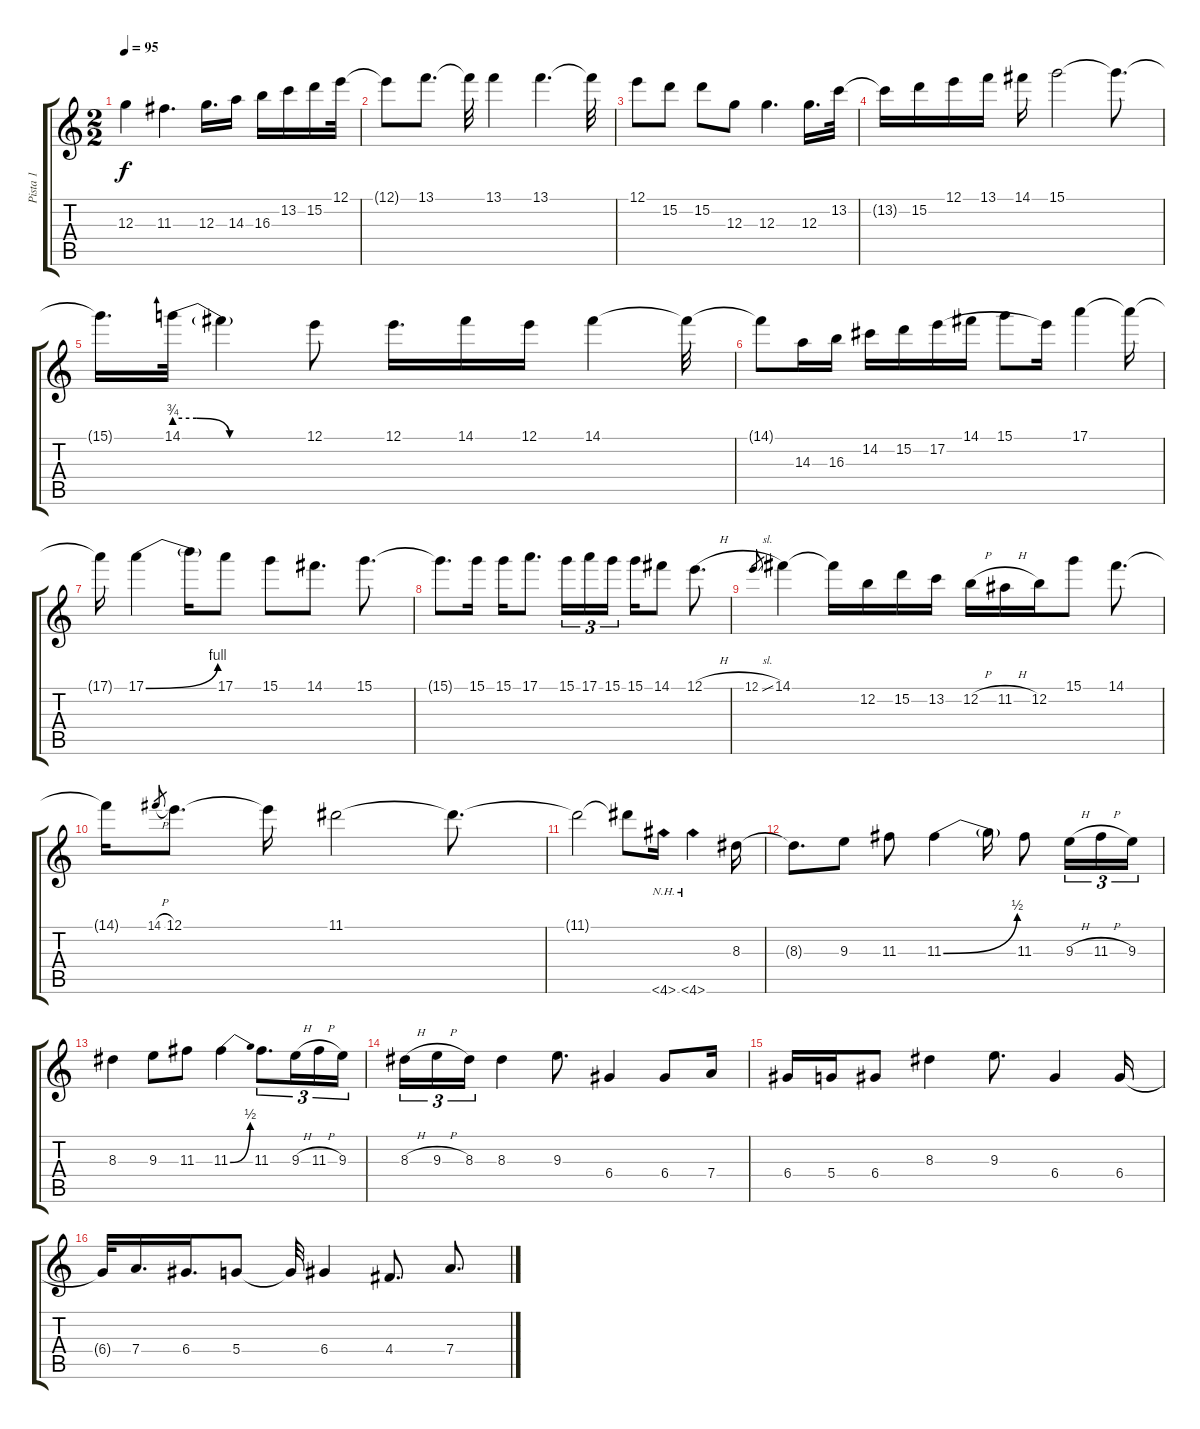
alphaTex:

\track ("Pista 1" "Pista 1") {instrument overdrivenguitar}
\staff {score tabs}
\tuning (E4 B3 G3 D3 A2 E2) {hide}
\ts (2 2)
\tempo 95
\clef g2
\ks c
12.3.4{dy f} 11.3.4{d} 12.3.16{d} 14.3.16 16.3.16 13.2.16 15.2.16 12.1.32 |
12.1{t}.8 13.1.8{d} 13.1{t}.32 13.1.4 13.1.4{d} 13.1{t}.32 |
12.1.8 15.2.8 15.2.8 12.3.8 12.3.4{d} 12.3.16{d} 13.2.32 |
13.2{t}.16 15.2.16 12.1.16 13.1.16 14.1.16 15.1.2 15.1{t}.8{d} |
15.1{t}.16{d} 14.1{be (custom 0 3 10 3 25 0 60 0)}.32 14.1{t}.4 12.1.8 12.1.16{d} 14.1.16 12.1.16 14.1.4 14.1{t}.32 |
14.1{t}.8 14.3.16 16.3.16 14.2.16 15.2.16 17.2.16 14.1.16 15.1.8 17.2{t}.16 17.1.4 17.1{t}.16 |
17.1{t}.16 17.1{be (bend 0 0 60 4)}.4 17.1{t}.16 17.1.8 15.1.8 14.1.8{d} 15.1.8{d} |
15.1{t}.8{d} 15.1.16 15.1.16 17.1.8{d} 15.1.16{tu (3 2)} 17.1.16{tu (3 2)} 15.1.16{tu (3 2) beam splitsecondary} 15.1.16 14.1.8 12.1{h}.8{d} |
12.1{sl}.8{gr} 14.1.4 14.1{t}.16 12.2.16 15.2.16 13.2.16 12.2{h}.16 11.2{h}.16 12.2.16 15.1.8 14.1.8{d} |
14.1{t}.16 14.1{h}.8{gr} 12.1.8{d} 12.1{t}.16 11.1.2 11.1{t}.8{d} |
11.1{t}.2 11.1{t}.8 4.6{nh}.16 4.6{nh}.4 8.3.16 |
8.3{t}.8{d} 9.3.8 11.3.8 11.3{be (bend 0 0 60 2)}.4 11.3{t}.16 11.3.8 9.3{h}.16{tu (3 2)} 11.3{h}.16{tu (3 2)} 9.3.16{tu (3 2)} |
8.3.4 9.3.8 11.3.8 11.3{be (bend 0 0 60 2)}.4 11.3.8{d tu (3 2)} 9.3{h}.16{tu (3 2)} 11.3{h}.16{tu (3 2)} 9.3.16{tu (3 2)} |
8.3{h}.16{tu (3 2)} 9.3{h}.16{tu (3 2)} 8.3.16{tu (3 2)} 8.3.4 9.3.8{d} 6.4.4 6.4.8 7.4.16 |
6.4.16 5.4.16 6.4.8 8.3.4 9.3.8{d} 6.4.4 6.4.16 |
6.4{t}.32 7.4.16{d} 6.4.16{d} 5.4.8 5.4{t}.32 6.4.4 4.4.8{d} 7.4.8{d}
